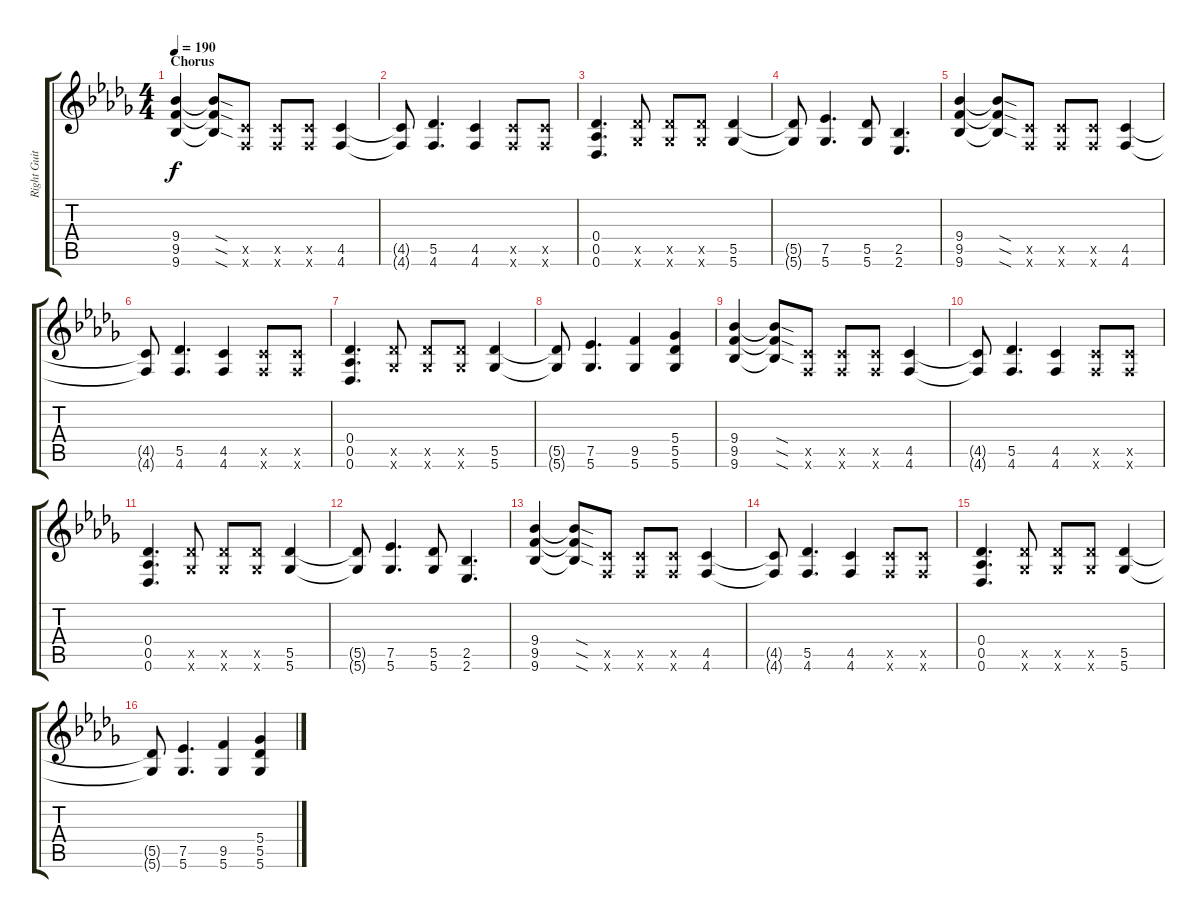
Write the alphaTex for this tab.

\track ("Right Guitar" "Right Guit") {instrument distortionguitar}
\staff {score tabs}
\tuning (Eb4 Bb3 Gb3 Db3 Ab2 Db2) {hide}
\ts (4 4)
\section ("" "Chorus")
\tempo 190
\clef g2
\ks db
(9.4 9.5 9.6).4{dy f} (9.4{sod t} 9.5{sod t} 9.6{sod t}).8 (4.5{x} 4.6{x}).8 (4.5{x} 4.6{x}).8 (4.5{x} 4.6{x}).8 (4.5 4.6).4 |
(4.5{t} 4.6{t}).8 (5.5 4.6).4{d} (4.5 4.6).4 (4.5{x} 4.6{x}).8 (4.5{x} 4.6{x}).8 |
(0.4 0.5 0.6).4{d} (5.5{x} 5.6{x}).8 (5.5{x} 5.6{x}).8 (5.5{x} 5.6{x}).8 (5.5 5.6).4 |
(5.5{t} 5.6{t}).8 (7.5 5.6).4{d} (5.5 5.6).8 (2.5 2.6).4{d} |
(9.4 9.5 9.6).4 (9.4{sod t} 9.5{sod t} 9.6{sod t}).8 (4.5{x} 4.6{x}).8 (4.5{x} 4.6{x}).8 (4.5{x} 4.6{x}).8 (4.5 4.6).4 |
(4.5{t} 4.6{t}).8 (5.5 4.6).4{d} (4.5 4.6).4 (4.5{x} 4.6{x}).8 (4.5{x} 4.6{x}).8 |
(0.4 0.5 0.6).4{d} (5.5{x} 5.6{x}).8 (5.5{x} 5.6{x}).8 (5.5{x} 5.6{x}).8 (5.5 5.6).4 |
(5.5{t} 5.6{t}).8 (7.5 5.6).4{d} (9.5 5.6).4 (5.4 5.5 5.6).4 |
(9.4 9.5 9.6).4 (9.4{sod t} 9.5{sod t} 9.6{sod t}).8 (4.5{x} 4.6{x}).8 (4.5{x} 4.6{x}).8 (4.5{x} 4.6{x}).8 (4.5 4.6).4 |
(4.5{t} 4.6{t}).8 (5.5 4.6).4{d} (4.5 4.6).4 (4.5{x} 4.6{x}).8 (4.5{x} 4.6{x}).8 |
(0.4 0.5 0.6).4{d} (5.5{x} 5.6{x}).8 (5.5{x} 5.6{x}).8 (5.5{x} 5.6{x}).8 (5.5 5.6).4 |
(5.5{t} 5.6{t}).8 (7.5 5.6).4{d} (5.5 5.6).8 (2.5 2.6).4{d} |
(9.4 9.5 9.6).4 (9.4{sod t} 9.5{sod t} 9.6{sod t}).8 (4.5{x} 4.6{x}).8 (4.5{x} 4.6{x}).8 (4.5{x} 4.6{x}).8 (4.5 4.6).4 |
(4.5{t} 4.6{t}).8 (5.5 4.6).4{d} (4.5 4.6).4 (4.5{x} 4.6{x}).8 (4.5{x} 4.6{x}).8 |
(0.4 0.5 0.6).4{d} (5.5{x} 5.6{x}).8 (5.5{x} 5.6{x}).8 (5.5{x} 5.6{x}).8 (5.5 5.6).4 |
(5.5{t} 5.6{t}).8 (7.5 5.6).4{d} (9.5 5.6).4 (5.4 5.5 5.6).4
